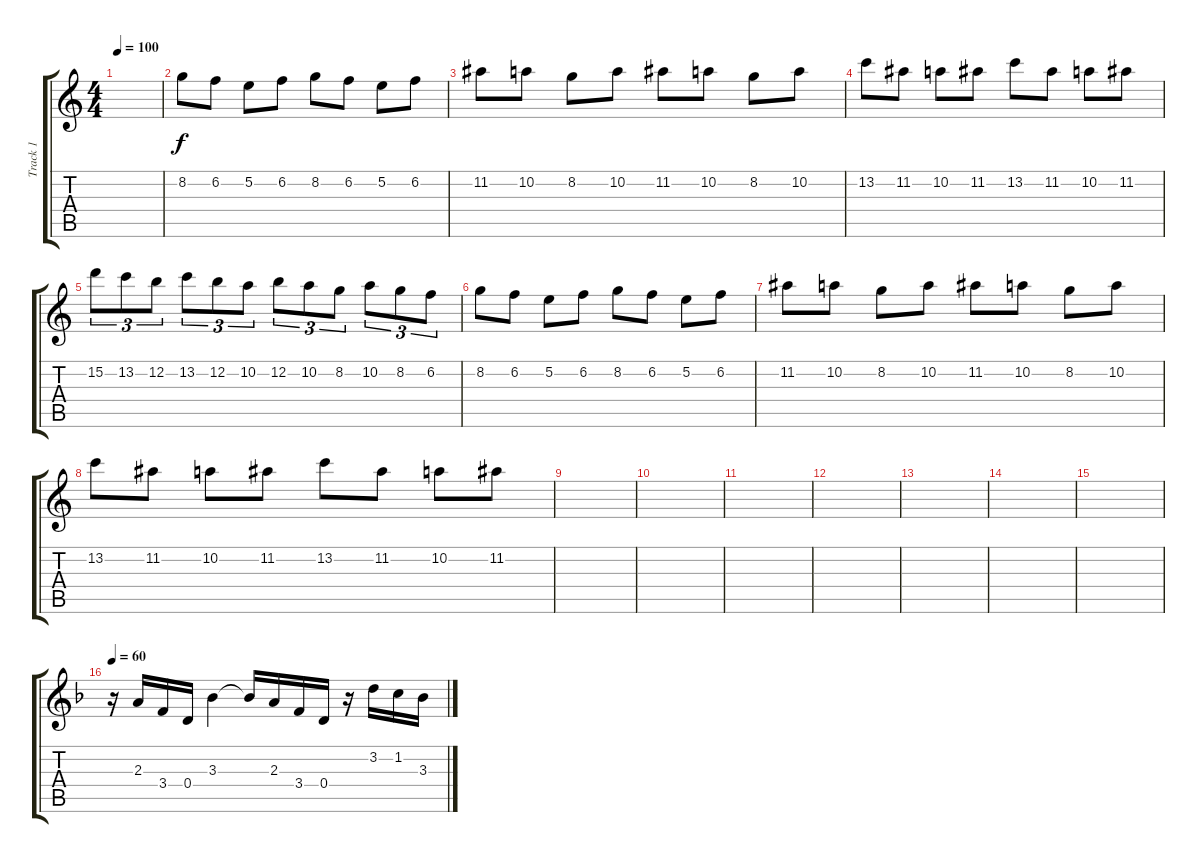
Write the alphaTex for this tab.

\track ("Track 1" "Track 1") {instrument acousticguitarsteel}
\staff {score tabs}
\tuning (E4 B3 G3 D3 A2 E2) {hide}
\ts (4 4)
\tempo 100
\clef g2
\ks c
|
8.2.8 6.2.8 5.2.8 6.2.8 8.2.8 6.2.8 5.2.8 6.2.8 |
11.2.8 10.2.8 8.2.8 10.2.8 11.2.8 10.2.8 8.2.8 10.2.8 |
13.2.8 11.2.8 10.2.8 11.2.8 13.2.8 11.2.8 10.2.8 11.2.8 |
15.2.8{tu (3 2)} 13.2.8{tu (3 2)} 12.2.8{tu (3 2)} 13.2.8{tu (3 2)} 12.2.8{tu (3 2)} 10.2.8{tu (3 2)} 12.2.8{tu (3 2)} 10.2.8{tu (3 2)} 8.2.8{tu (3 2)} 10.2.8{tu (3 2)} 8.2.8{tu (3 2)} 6.2.8{tu (3 2)} |
8.2.8 6.2.8 5.2.8 6.2.8 8.2.8 6.2.8 5.2.8 6.2.8 |
11.2.8 10.2.8 8.2.8 10.2.8 11.2.8 10.2.8 8.2.8 10.2.8 |
13.2.8 11.2.8 10.2.8 11.2.8 13.2.8 11.2.8 10.2.8 11.2.8 |
|
|
|
|
|
|
|
\tempo 60
\ks dminor
r.16 2.3.16 3.4.16 0.4.16 3.3.4 3.3{t}.16 2.3.16 3.4.16 0.4.16 r.16 3.2.16 1.2.16 3.3.16
